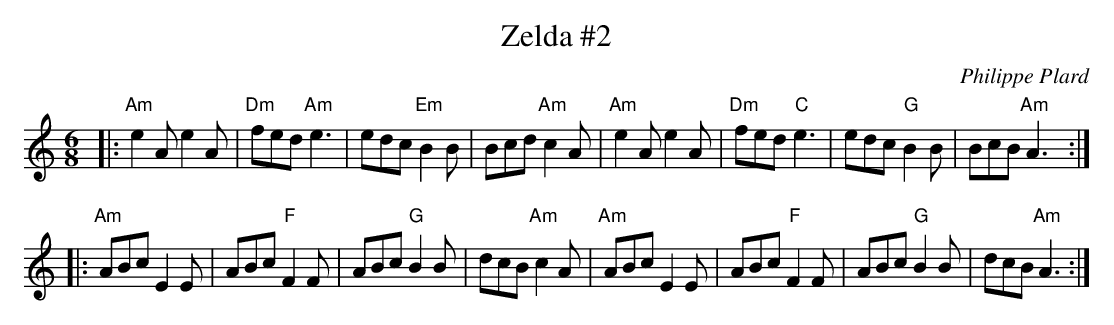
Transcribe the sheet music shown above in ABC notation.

X:1
T: Zelda #2
C: Philippe Plard
M: 6/8
L: 1/8
K: Am
|:\
"Am"e2A e2A | "Dm"fed "Am"e3 | edc "Em"B2B | Bcd "Am"c2A |\
"Am"e2A e2A | "Dm"fed "C"e3 | edc "G"B2B | BcB "Am"A3 :|
|:\
"Am"ABc E2E | ABc "F"F2F | ABc "G"B2B | dcB "Am"c2A |\
"Am"ABc E2E | ABc "F"F2F | ABc "G"B2B | dcB "Am"A3 :|
